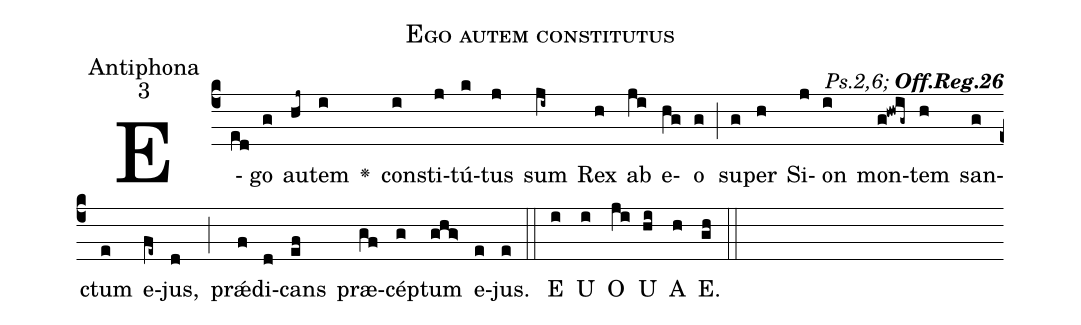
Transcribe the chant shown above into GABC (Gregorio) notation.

name:Ego autem constitutus;
office-part:Antiphona;
mode:3;
commentary:{\itshape\mdseries  Ps.2,6;\/} {\bfseries Off.Reg.26};
%%
(c4)E(ed)go(g) au(hj~)tem(i) <v>\greheightstar</v>() con(i)sti(j)tú(k)tus(j) sum(ji~) Rex(h) ab(ji) e(hg)o(g) (;) su(g)per(h) Si(j)on(i) mon(g!hwig~)tem(h) san(g)ctum(e) e(fe~)jus,(d) (;) prǽ(f)di(d)cans(ef) præ(gf)cép(g)tum(ghg>) e(e)jus.(e) (::)
<eu> E(i) U(i) O(ji) U(hi) A(h) E.(gh) </eu> (::)
